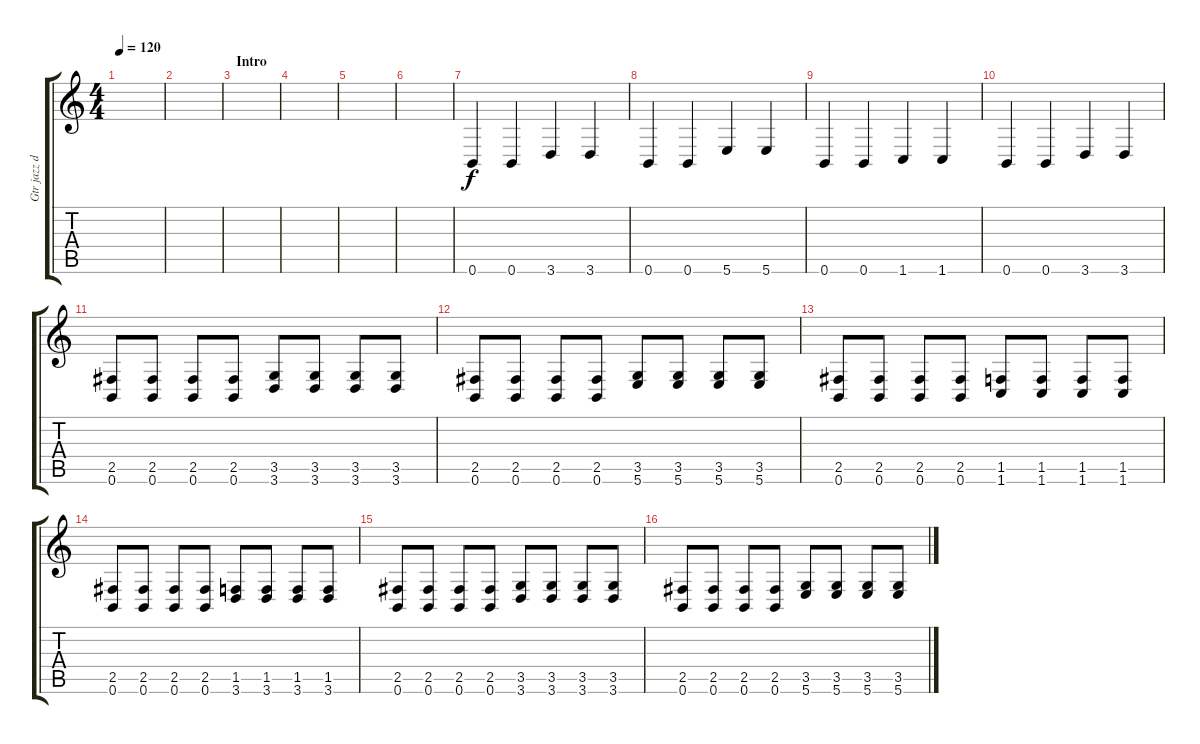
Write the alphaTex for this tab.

\track ("Gtr jazz disto" "Gtr jazz d") {instrument distortionguitar}
\staff {score tabs}
\tuning (E4 B3 G3 C3 E2 B1) {hide}
\ts (4 4)
\tempo 120
\clef g2
\ks c
|
|
\section ("" "Intro")
|
|
|
|
0.6.4{instrument electricguitarjazz} 0.6.4 3.6.4 3.6.4 |
0.6.4 0.6.4 5.6.4 5.6.4 |
0.6.4{instrument electricguitarjazz} 0.6.4 1.6.4 1.6.4 |
0.6.4 0.6.4 3.6.4 3.6.4 |
(2.5 0.6).8{instrument distortionguitar} (2.5 0.6).8 (2.5 0.6).8 (2.5 0.6).8 (3.5 3.6).8 (3.5 3.6).8 (3.5 3.6).8 (3.5 3.6).8 |
(2.5 0.6).8 (2.5 0.6).8 (2.5 0.6).8 (2.5 0.6).8 (3.5 5.6).8 (3.5 5.6).8 (3.5 5.6).8 (3.5 5.6).8 |
(2.5 0.6).8 (2.5 0.6).8 (2.5 0.6).8 (2.5 0.6).8 (1.5 1.6).8 (1.5 1.6).8 (1.5 1.6).8 (1.5 1.6).8 |
(2.5 0.6).8 (2.5 0.6).8 (2.5 0.6).8 (2.5 0.6).8 (1.5 3.6).8 (1.5 3.6).8 (1.5 3.6).8 (1.5 3.6).8 |
(2.5 0.6).8{instrument distortionguitar} (2.5 0.6).8 (2.5 0.6).8 (2.5 0.6).8 (3.5 3.6).8 (3.5 3.6).8 (3.5 3.6).8 (3.5 3.6).8 |
(2.5 0.6).8 (2.5 0.6).8 (2.5 0.6).8 (2.5 0.6).8 (3.5 5.6).8 (3.5 5.6).8 (3.5 5.6).8 (3.5 5.6).8
